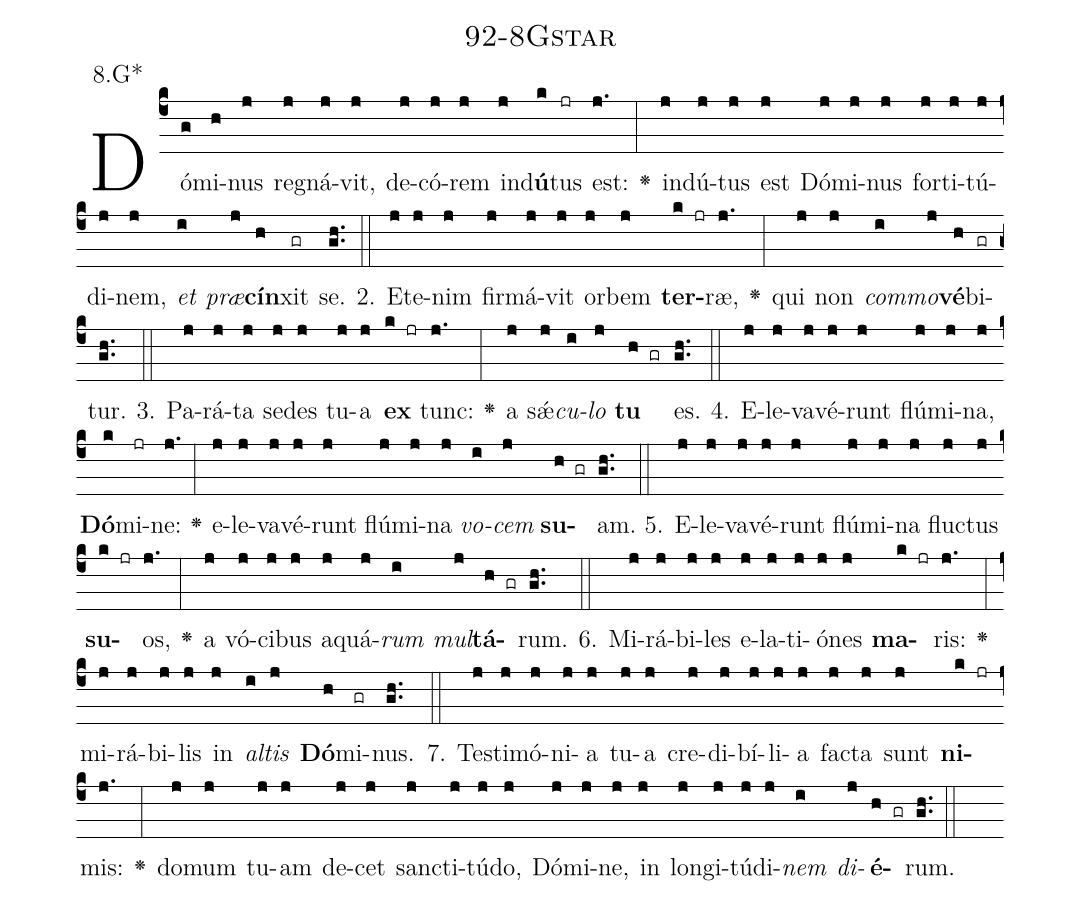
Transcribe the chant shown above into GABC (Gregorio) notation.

name: 92-8Gstar;
annotation: 8.G*;
%%
(c4)Dó(g)mi(h)nus(j) re(j)gná(j)vit,(j) de(j)có(j)rem(j) ind(j)<b>ú</b>(k)tus(jr) est:(j.) <v>\greheightstar</v>(:) ind(j)ú(j)tus(j) est(j) Dó(j)mi(j)nus(j) for(j)ti(j)tú(j)di(j)nem,(j) <i>et</i>(i) <i>præ</i>(j)<b>cín</b>(h)xit(gr) se.(gh..) (::)
2. Et(j)e(j)nim(j) fir(j)má(j)vit(j) or(j)bem(j) <b>ter</b>(k jr)ræ,(j.) <v>\greheightstar</v>(:) qui(j) non(j) <i>com</i>(i)<i>mo</i>(j)<b>vé</b>(h)bi(gr)tur.(gh..) (::)
3. Pa(j)rá(j)ta(j) se(j)des(j) tu(j)a(j) <b>ex</b>(k jr) tunc:(j.) <v>\greheightstar</v>(:) a(j) sǽ(j)<i>cu</i>(i)<i>lo</i>(j) <b>tu</b>(h gr) es.(gh..) (::)
4. E(j)le(j)va(j)vé(j)runt(j) flú(j)mi(j)na,(j) <b>Dó</b>(k)mi(jr)ne:(j.) <v>\greheightstar</v>(:) e(j)le(j)va(j)vé(j)runt(j) flú(j)mi(j)na(j) <i>vo</i>(i)<i>cem</i>(j) <b>su</b>(h gr)am.(gh..) (::)
5. E(j)le(j)va(j)vé(j)runt(j) flú(j)mi(j)na(j) fluc(j)tus(j) <b>su</b>(k jr)os,(j.) <v>\greheightstar</v>(:) a(j) vó(j)ci(j)bus(j) a(j)quá(j)<i>rum</i>(i) <i>mul</i>(j)<b>tá</b>(h gr)rum.(gh..) (::)
6. Mi(j)rá(j)bi(j)les(j) e(j)la(j)ti(j)ó(j)nes(j) <b>ma</b>(k jr)ris:(j.) <v>\greheightstar</v>(:) mi(j)rá(j)bi(j)lis(j) in(j) <i>al</i>(i)<i>tis</i>(j) <b>Dó</b>(h)mi(gr)nus.(gh..) (::)
7. Tes(j)ti(j)mó(j)ni(j)a(j) tu(j)a(j) cre(j)di(j)bí(j)li(j)a(j) fac(j)ta(j) sunt(j) <b>ni</b>(k jr)mis:(j.) <v>\greheightstar</v>(:) do(j)mum(j) tu(j)am(j) de(j)cet(j) sanc(j)ti(j)tú(j)do,(j) Dó(j)mi(j)ne,(j) in(j) lon(j)gi(j)tú(j)di(j)<i>nem</i>(i) <i>di</i>(j)<b>é</b>(h gr)rum.(gh..) (::)
